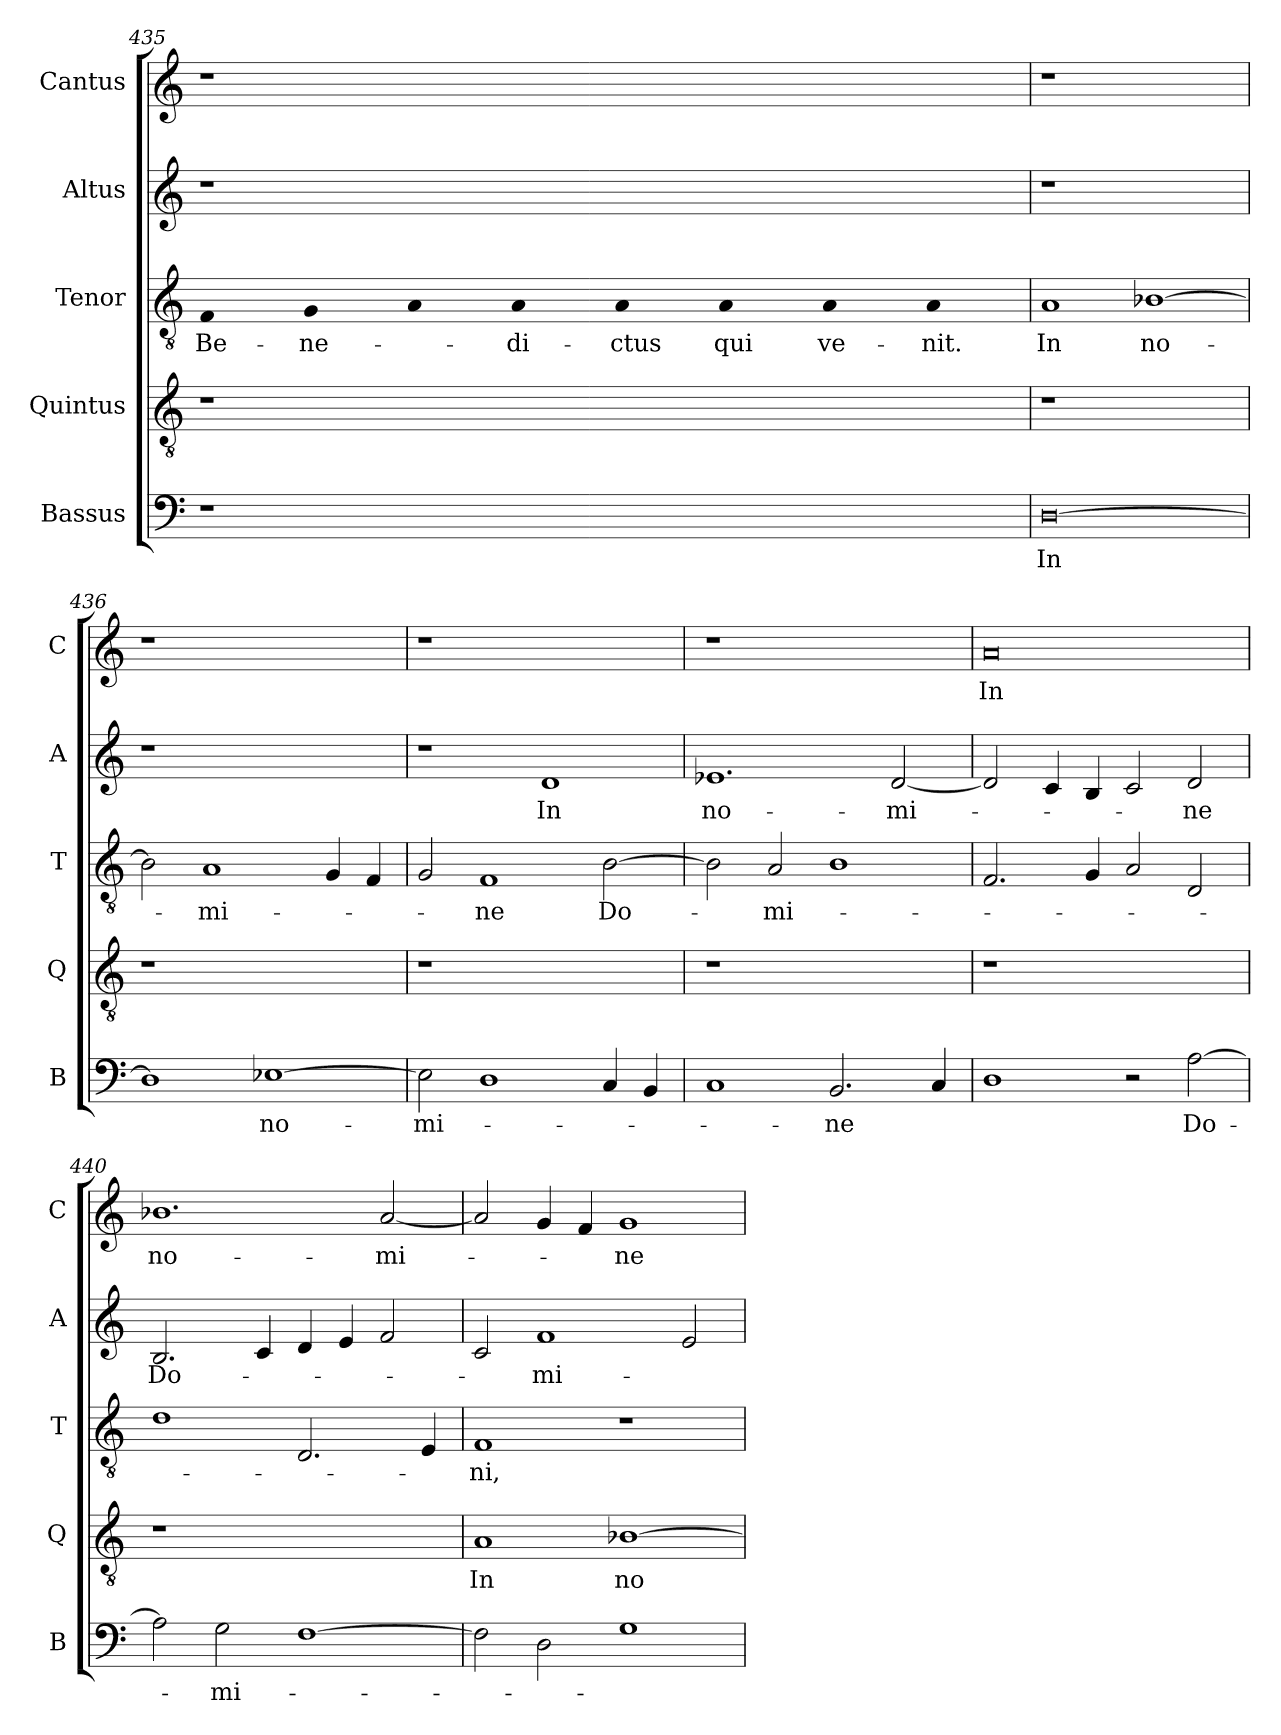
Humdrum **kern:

**kern	**text	**kern	**text	**kern	**text	**kern	**text	**kern	**text
*part5	*part5	*part4	*part4	*part3	*part3	*part2	*part2	*part1	*part1
*staff5	*staff5	*staff4	*staff4	*staff3	*staff3	*staff2	*staff2	*staff1	*staff1
*I"Bassus	*	*I"Quintus	*	*I"Tenor	*	*I"Altus	*	*I"Cantus	*
*I'B	*	*I'Q	*	*I'T	*	*I'A	*	*I'C	*
!!LO:PB:g=z
*clefF4	*	*clefGv2	*	*clefGv2	*	*clefG2	*	*clefG2	*
*k[]	*	*k[]	*	*k[]	*	*k[]	*	*k[]	*
*C:	*	*C:	*	*C:	*	*C:	*	*C:	*
=435X13	=435X13	=435X13	=435X13	=435X13	=435X13	=435X13	=435X13	=435X13	=435X13
!	!	!	!	!LO:N:head=solid	!LO:LY:b	!	!	!	!
1r	.	1r	.	1F	Be-	1r	.	1r	.
!	!	!	!	!LO:N:head=solid	!LO:LY:b	!	!	!	!
1%7ryy	.	1%7ryy	.	1G	-ne-	1%7ryy	.	1%7ryy	.
!	!	!	!	!LO:N:head=solid	!	!	!	!	!
.	.	.	.	1A	.	.	.	.	.
!	!	!	!	!LO:N:head=solid	!LO:LY:b	!	!	!	!
.	.	.	.	1A	-di-	.	.	.	.
!	!	!	!	!LO:N:head=solid	!LO:LY:b	!	!	!	!
.	.	.	.	1A	-ctus	.	.	.	.
!	!	!	!	!LO:N:head=solid	!LO:LY:b	!	!	!	!
.	.	.	.	1A	qui	.	.	.	.
!	!	!	!	!LO:N:head=solid	!LO:LY:b	!	!	!	!
.	.	.	.	1A	ve-	.	.	.	.
!	!	!	!	!LO:N:head=solid	!LO:LY:b	!	!	!	!
.	.	.	.	1A	-nit.	.	.	.	.
!!LO:LB:g=z
=435X14	=435X14	=435X14	=435X14	=435X14	=435X14	=435X14	=435X14	=435X14	=435X14
!	!LO:LY:b	!	!	!	!LO:LY:b	!	!	!	!
[0D	In	1r	.	1A	In	1r	.	1r	.
!	!	!	!	!	!LO:LY:b	!	!	!	!
.	.	1ryy	.	[1B-X	no-	1ryy	.	1ryy	.
=436	=436	=436	=436	=436	=436	=436	=436	=436	=436
1D]	.	1r	.	2B-\]	.	1r	.	1r	.
!	!	!	!	!	!LO:LY:b	!	!	!	!
.	.	.	.	1A	-mi-	.	.	.	.
!	!LO:LY:b	!	!	!	!	!	!	!	!
[1E-X	no-	1ryy	.	.	.	1ryy	.	1ryy	.
.	.	.	.	4G/	.	.	.	.	.
.	.	.	.	4F/	.	.	.	.	.
=437	=437	=437	=437	=437	=437	=437	=437	=437	=437
!	!LO:LY:b	!	!	!	!	!	!	!	!
2E-\]	-mi-	1r	.	2G/	.	1r	.	1r	.
!	!	!	!	!	!LO:LY:b	!	!	!	!
1D	.	.	.	1F	-ne	.	.	.	.
!	!	!	!	!	!	!	!LO:LY:b	!	!
.	.	1ryy	.	.	.	1d	In	1ryy	.
!	!	!	!	!	!LO:LY:b	!	!	!	!
4C/	.	.	.	[2B\	Do-	.	.	.	.
4BB/	.	.	.	.	.	.	.	.	.
=438	=438	=438	=438	=438	=438	=438	=438	=438	=438
!	!	!	!	!	!	!	!LO:LY:b	!	!
1C	.	1r	.	2B\]	.	1.e-X	no-	1r	.
!	!	!	!	!	!LO:LY:b	!	!	!	!
.	.	.	.	2A/	-mi-	.	.	.	.
!	!LO:LY:b	!	!	!	!	!	!	!	!
2.BB/	-ne	1ryy	.	1B	.	.	.	1ryy	.
!	!	!	!	!	!	!	!LO:LY:b	!	!
.	.	.	.	.	.	[2d/	-mi-	.	.
4C/	.	.	.	.	.	.	.	.	.
=439	=439	=439	=439	=439	=439	=439	=439	=439	=439
!	!	!	!	!	!	!	!	!	!LO:LY:b
1D	.	1r	.	2.F/	.	2d/]	.	0a	In
.	.	.	.	.	.	4c/	.	.	.
.	.	.	.	4G/	.	4B/	.	.	.
2r	.	1ryy	.	2A/	.	2c/	.	.	.
!	!LO:LY:b	!	!	!	!	!	!LO:LY:b	!	!
[2A\	Do-	.	.	2D/	.	2d/	-ne	.	.
=440	=440	=440	=440	=440	=440	=440	=440	=440	=440
!	!	!	!	!	!	!	!LO:LY:b	!	!LO:LY:b
2A\]	.	1r	.	1d	.	2.B/	Do-	1.b-X	no-
!	!LO:LY:b	!	!	!	!	!	!	!	!
2G\	-mi-	.	.	.	.	.	.	.	.
.	.	.	.	.	.	4c/	.	.	.
[1F	.	1ryy	.	2.D/	.	4d/	.	.	.
.	.	.	.	.	.	4e/	.	.	.
!	!	!	!	!	!	!	!	!	!LO:LY:b
.	.	.	.	.	.	2f/	.	[2a/	-mi-
.	.	.	.	4E/	.	.	.	.	.
=441	=441	=441	=441	=441	=441	=441	=441	=441	=441
!	!	!	!LO:LY:b	!	!LO:LY:b	!	!	!	!
2F\]	.	1A	In	1F	-ni,	2c/	.	2a/]	.
!	!	!	!	!	!	!	!LO:LY:b	!	!
2D\	.	.	.	.	.	1f	-mi-	4g/	.
.	.	.	.	.	.	.	.	4f/	.
!	!	!	!LO:LY:b	!	!	!	!	!	!LO:LY:b
1G	.	[1B-X	no-	1r	.	.	.	1g	-ne
.	.	.	.	.	.	2e/	.	.	.
=	=	=	=	=	=	=	=	=	=
*-	*-	*-	*-	*-	*-	*-	*-	*-	*-
